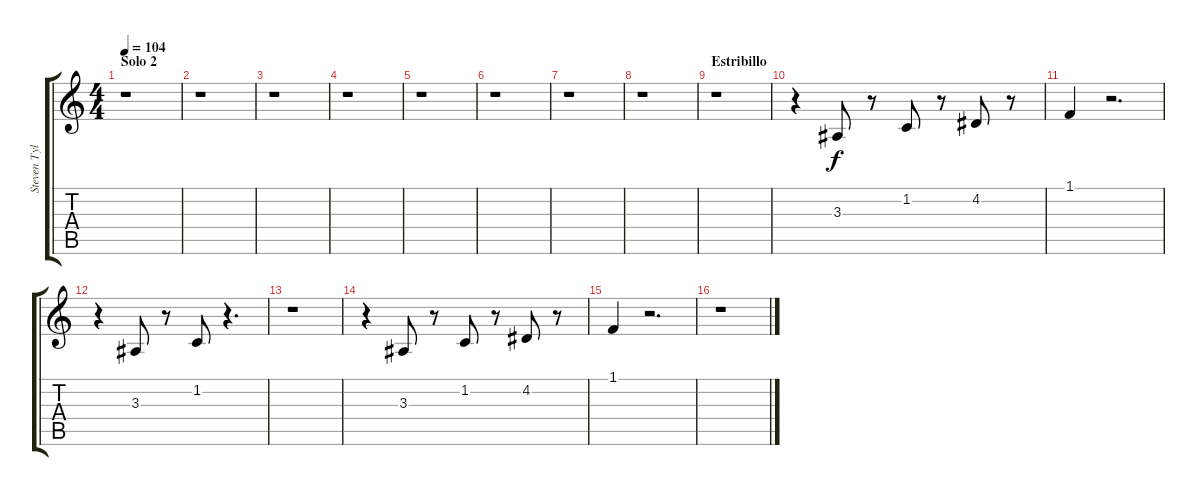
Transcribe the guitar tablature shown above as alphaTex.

\track ("Steven Tyler" "Steven Tyl") {instrument electricgrandpiano}
\staff {score tabs}
\tuning (E4 B3 G3 D3 A2 E2) {hide}
\ts (4 4)
\section ("" "Solo 2")
\tempo 104
\clef g2
\ks c
r.1{dy f} |
r.1 |
r.1 |
r.1 |
r.1 |
r.1 |
r.1 |
r.1 |
\section ("" "Estribillo")
r.1 |
r.4 3.3.8 r.8 1.2.8 r.8 4.2.8 r.8 |
1.1.4 r.2{d} |
r.4 3.3.8 r.8 1.2.8 r.4{d} |
r.1 |
r.4 3.3.8 r.8 1.2.8 r.8 4.2.8 r.8 |
1.1.4 r.2{d} |
r.1
